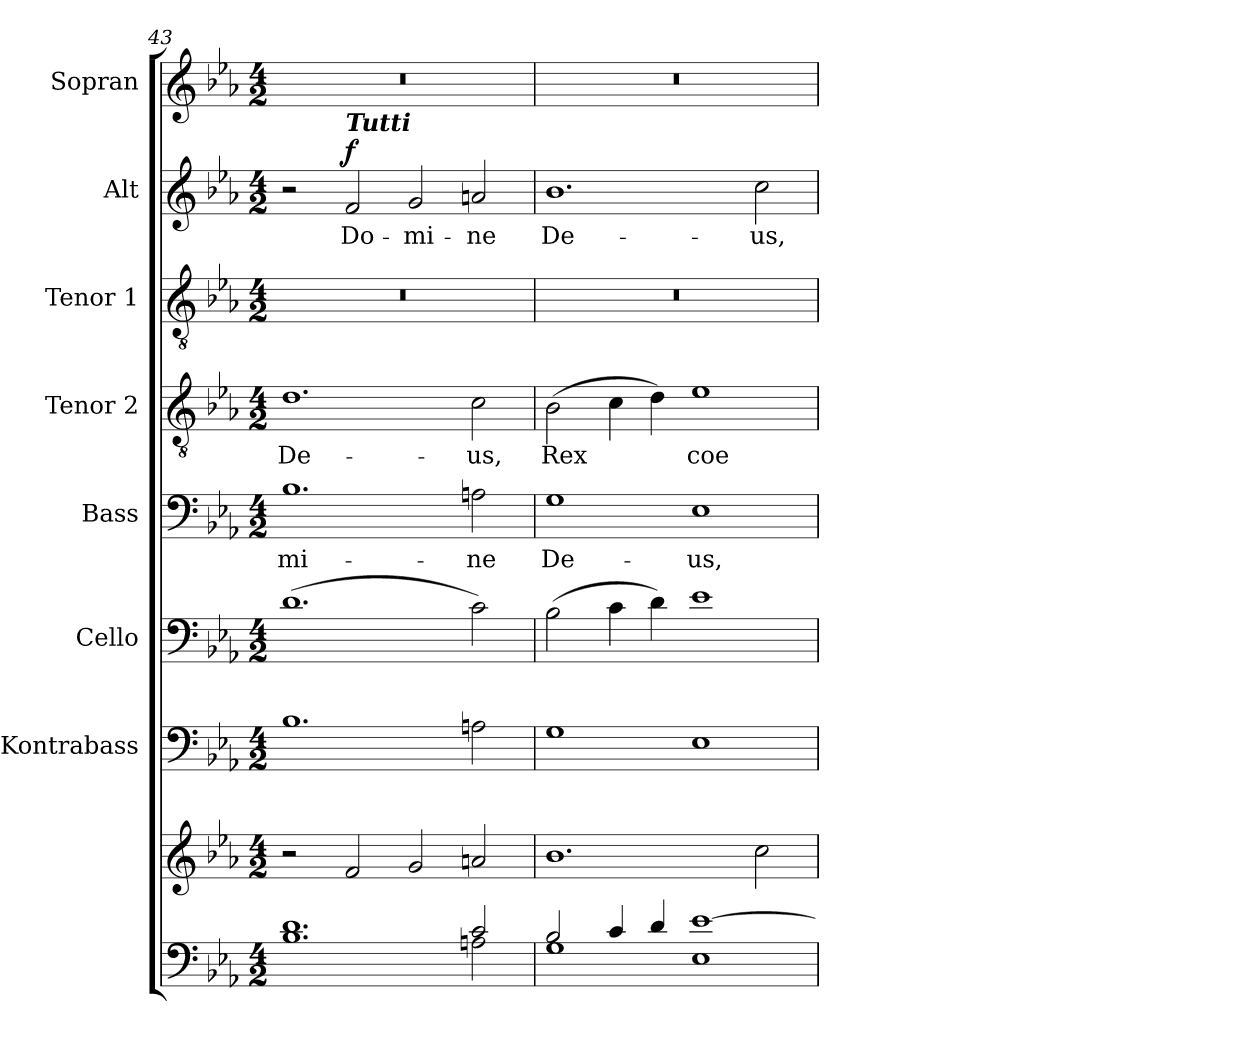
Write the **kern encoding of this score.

**kern	**kern	**kern	**kern	**kern	**text	**kern	**text	**kern	**kern	**text	**dynam	**kern
*part8	*part8	*part7	*part6	*part5	*part5	*part4	*part4	*part3	*part2	*part2	*part2	*part1
*staff9	*staff8	*staff7	*staff6	*staff5	*staff5	*staff4	*staff4	*staff3	*staff2	*staff2	*staff2	*staff1
*	*	*I"Kontrabass	*I"Cello	*I"Bass	*	*I"Tenor 2	*	*I"Tenor 1	*I"Alt	*	*	*I"Sopran
*	*	*I'Kb.	*	*I'B.	*	*I'T. 2	*	*I'T. 1	*I'A.	*	*	*I'S.
*clefF4	*clefG2	*clefF4	*clefF4	*clefF4	*	*clefGv2	*	*clefGv2	*clefG2	*	*	*clefG2
*	*	*ITrd7c12	*	*	*	*	*	*	*	*	*	*
*k[b-e-a-]	*k[b-e-a-]	*k[b-e-a-]	*k[b-e-a-]	*k[b-e-a-]	*	*k[b-e-a-]	*	*k[b-e-a-]	*k[b-e-a-]	*	*	*k[b-e-a-]
*E-:	*E-:	*E-:	*E-:	*E-:	*	*E-:	*	*E-:	*E-:	*	*	*E-:
*M4/2	*M4/2	*M4/2	*M4/2	*M4/2	*	*M4/2	*	*M4/2	*M4/2	*	*	*M4/2
=43	=43	=43	=43	=43	=43	=43	=43	=43	=43	=43	=43	=43
*^	*	*	*	*	*	*	*	*	*	*	*	*
!	!	!	!	!	!	!LO:LY:b	!	!LO:LY:b	!	!	!	!	!
1.d	1.B-	2r	1.BB-	(>1.d	1.B-	-mi-	1.d	De-	0r	2r	.	.	0r
!	!	!	!	!	!	!	!	!	!	!LO:TX:a:Bi:t=Tutti	!	!	!
!	!	!	!	!	!	!	!	!	!	!	!LO:LY:b	!LO:DY:a	!
.	.	2f/	.	.	.	.	.	.	.	2f/	Do-	f	.
!	!	!	!	!	!	!	!	!	!	!	!LO:LY:b	!	!
.	.	2g/	.	.	.	.	.	.	.	2g/	-mi-	.	.
!	!	!	!	!	!	!LO:LY:b	!	!LO:LY:b	!	!	!LO:LY:b	!	!
2c/	2An\	2an/	2AAn\	2c\)	2An\	-ne	2c\	-us,	.	2an/	-ne	.	.
=44	=44	=44	=44	=44	=44	=44	=44	=44	=44	=44	=44	=44	=44
!	!	!	!	!	!	!LO:LY:b	!	!LO:LY:b	!	!	!LO:LY:b	!	!
2B-/	1G	1.b-	1GG	(>2B-\	1G	De-	(>2B-\	Rex	0r	1.b-	De-	.	0r
4c/	.	.	.	4c\	.	.	4c\	.	.	.	.	.	.
4d/	.	.	.	4d\)	.	.	4d\)	.	.	.	.	.	.
!	!	!	!	!	!	!LO:LY:b	!	!LO:LY:b	!	!	!	!	!
[>1e-	1E-	.	1EE-	1e-	1E-	-us,	1e-	coe-	.	.	.	.	.
!	!	!	!	!	!	!	!	!	!	!	!LO:LY:b	!	!
.	.	2cc\	.	.	.	.	.	.	.	2cc\	-us,	.	.
*v	*v	*	*	*	*	*	*	*	*	*	*	*	*
=	=	=	=	=	=	=	=	=	=	=	=	=
*-	*-	*-	*-	*-	*-	*-	*-	*-	*-	*-	*-	*-
